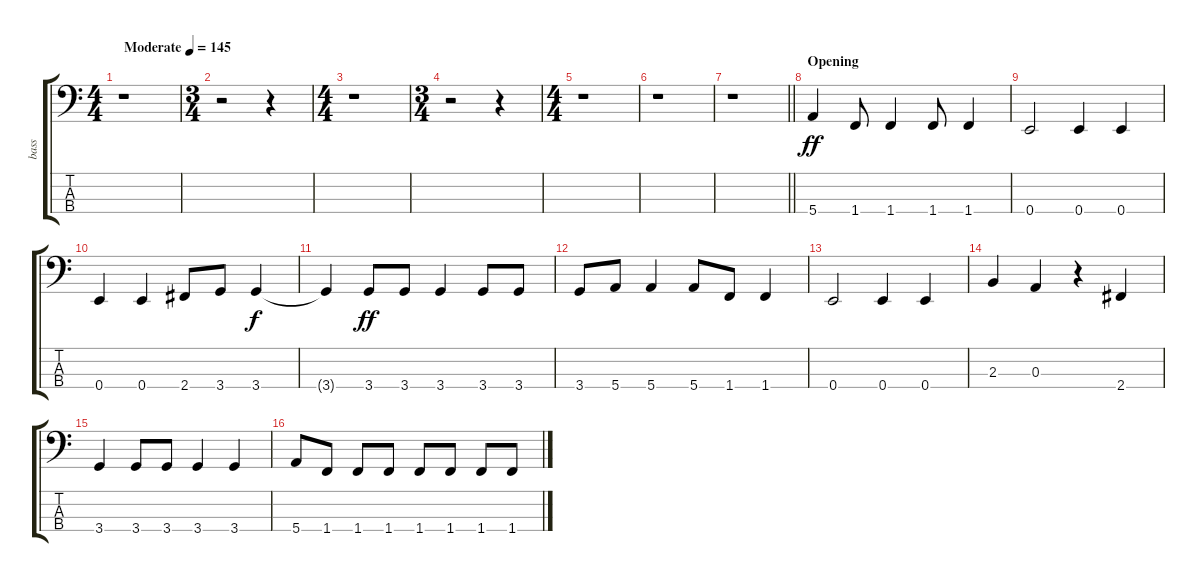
\track ("bass" "bass") {instrument electricbassfinger}
\staff {score tabs}
\tuning (G2 D2 A1 E1) {hide}
\ts (4 4)
\tempo (145 "Moderate")
\clef f4
\ks c
r.1{dy ff instrument electricbassfinger} |
\ts (3 4)
r.2 r.4 |
\ts (4 4)
r.1 |
\ts (3 4)
r.2 r.4 |
\ts (4 4)
r.1 |
r.1 |
\barLineRight lightlight
r.1 |
\section ("" "Opening")
5.4.4 1.4.8 1.4.4 1.4.8 1.4.4 |
0.4.2 0.4.4 0.4.4 |
0.4.4 0.4.4 2.4.8 3.4.8 3.4.4{dy f} |
3.4{t}.4 3.4.8{dy ff} 3.4.8 3.4.4 3.4.8 3.4.8 |
3.4.8 5.4.8 5.4.4 5.4.8 1.4.8 1.4.4 |
0.4.2 0.4.4 0.4.4 |
2.3.4 0.3.4 r.4 2.4.4 |
3.4.4 3.4.8 3.4.8 3.4.4 3.4.4 |
5.4.8 1.4.8 1.4.8 1.4.8 1.4.8 1.4.8 1.4.8 1.4.8
